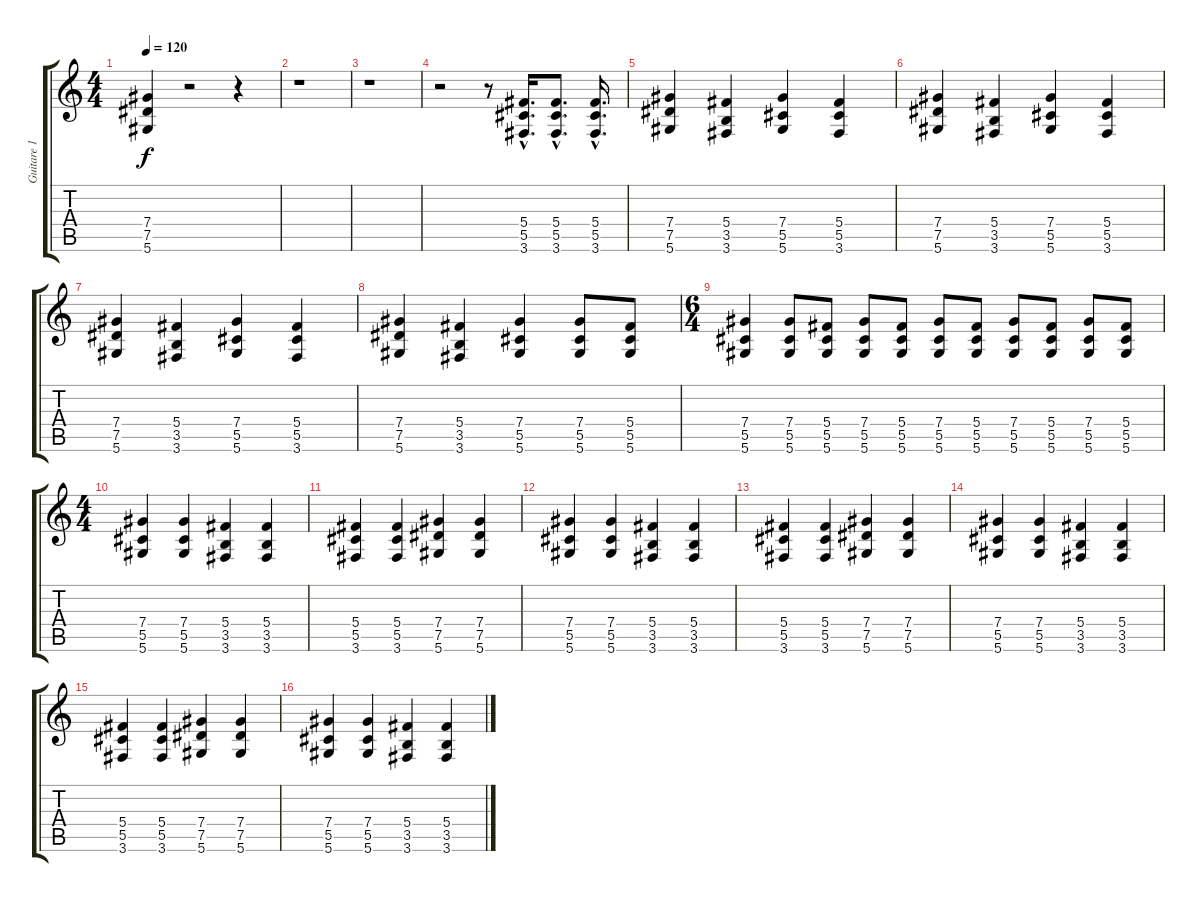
\track ("Guitare 1" "Guitare 1") {instrument distortionguitar}
\staff {score tabs}
\tuning (Eb4 Bb3 Gb3 Db3 Ab2 Eb2) {hide}
\ts (4 4)
\tempo 120
\clef g2
\ks c
(7.4 7.5 5.6).4{dy f} r.2 r.4 |
r.1 |
r.1 |
r.2 r.8 (5.4{hac} 5.5{hac} 3.6{hac}).16{d} (5.4{hac} 5.5{hac} 3.6{hac}).8{d} (5.4{hac} 5.5{hac} 3.6{hac}).16{d} |
(7.4 7.5 5.6).4 (5.4 3.5 3.6).4 (7.4 5.5 5.6).4 (5.4 5.5 3.6).4 |
(7.4 7.5 5.6).4 (5.4 3.5 3.6).4 (7.4 5.5 5.6).4 (5.4 5.5 3.6).4 |
(7.4 7.5 5.6).4 (5.4 3.5 3.6).4 (7.4 5.5 5.6).4 (5.4 5.5 3.6).4 |
(7.4 7.5 5.6).4 (5.4 3.5 3.6).4 (7.4 5.5 5.6).4 (7.4 5.5 5.6).8 (5.4 5.5 5.6).8 |
\ts (6 4)
(7.4 5.5 5.6).4 (7.4 5.5 5.6).8 (5.4 5.5 5.6).8 (7.4 5.5 5.6).8 (5.4 5.5 5.6).8 (7.4 5.5 5.6).8 (5.4 5.5 5.6).8 (7.4 5.5 5.6).8 (5.4 5.5 5.6).8 (7.4 5.5 5.6).8 (5.4 5.5 5.6).8 |
\ts (4 4)
(7.4 5.5 5.6).4 (7.4 5.5 5.6).4 (5.4 3.5 3.6).4 (5.4 3.5 3.6).4 |
(5.4 5.5 3.6).4 (5.4 5.5 3.6).4 (7.4 7.5 5.6).4 (7.4 7.5 5.6).4 |
(7.4 5.5 5.6).4 (7.4 5.5 5.6).4 (5.4 3.5 3.6).4 (5.4 3.5 3.6).4 |
(5.4 5.5 3.6).4 (5.4 5.5 3.6).4 (7.4 7.5 5.6).4 (7.4 7.5 5.6).4 |
(7.4 5.5 5.6).4 (7.4 5.5 5.6).4 (5.4 3.5 3.6).4 (5.4 3.5 3.6).4 |
(5.4 5.5 3.6).4 (5.4 5.5 3.6).4 (7.4 7.5 5.6).4 (7.4 7.5 5.6).4 |
(7.4 5.5 5.6).4 (7.4 5.5 5.6).4 (5.4 3.5 3.6).4 (5.4 3.5 3.6).4
